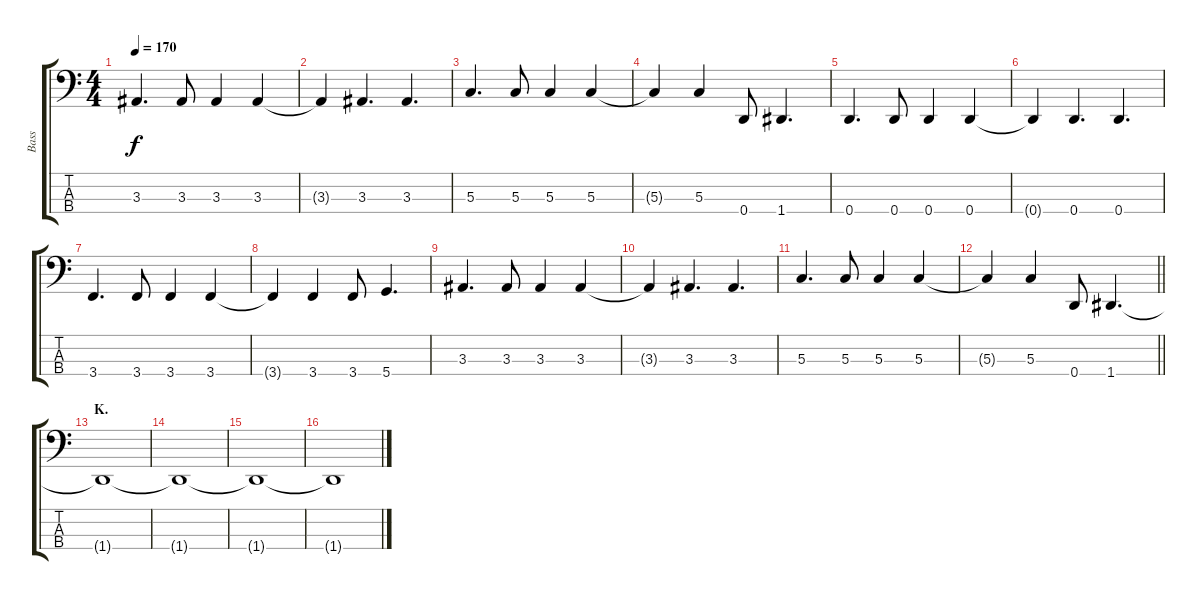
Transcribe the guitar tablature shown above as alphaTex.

\track ("Bass" "Bass") {instrument electricbasspick}
\staff {score tabs}
\tuning (F2 C2 G1 D1) {hide}
\ts (4 4)
\tempo 170
\clef f4
\ks c
3.3.4{d dy f} 3.3.8 3.3.4 3.3.4 |
3.3{t}.4 3.3.4{d} 3.3.4{d} |
5.3.4{d} 5.3.8 5.3.4 5.3.4 |
5.3{t}.4 5.3.4 0.4.8 1.4.4{d} |
0.4.4{d} 0.4.8 0.4.4 0.4.4 |
0.4{t}.4 0.4.4{d} 0.4.4{d} |
3.4.4{d} 3.4.8 3.4.4 3.4.4 |
3.4{t}.4 3.4.4 3.4.8 5.4.4{d} |
3.3.4{d} 3.3.8 3.3.4 3.3.4 |
3.3{t}.4 3.3.4{d} 3.3.4{d} |
5.3.4{d} 5.3.8 5.3.4 5.3.4 |
\barLineRight lightlight
5.3{t}.4 5.3.4 0.4.8 1.4.4{d} |
\section ("" "K.")
1.4{t}.1 |
1.4{t}.1 |
1.4{t}.1 |
1.4{t}.1
